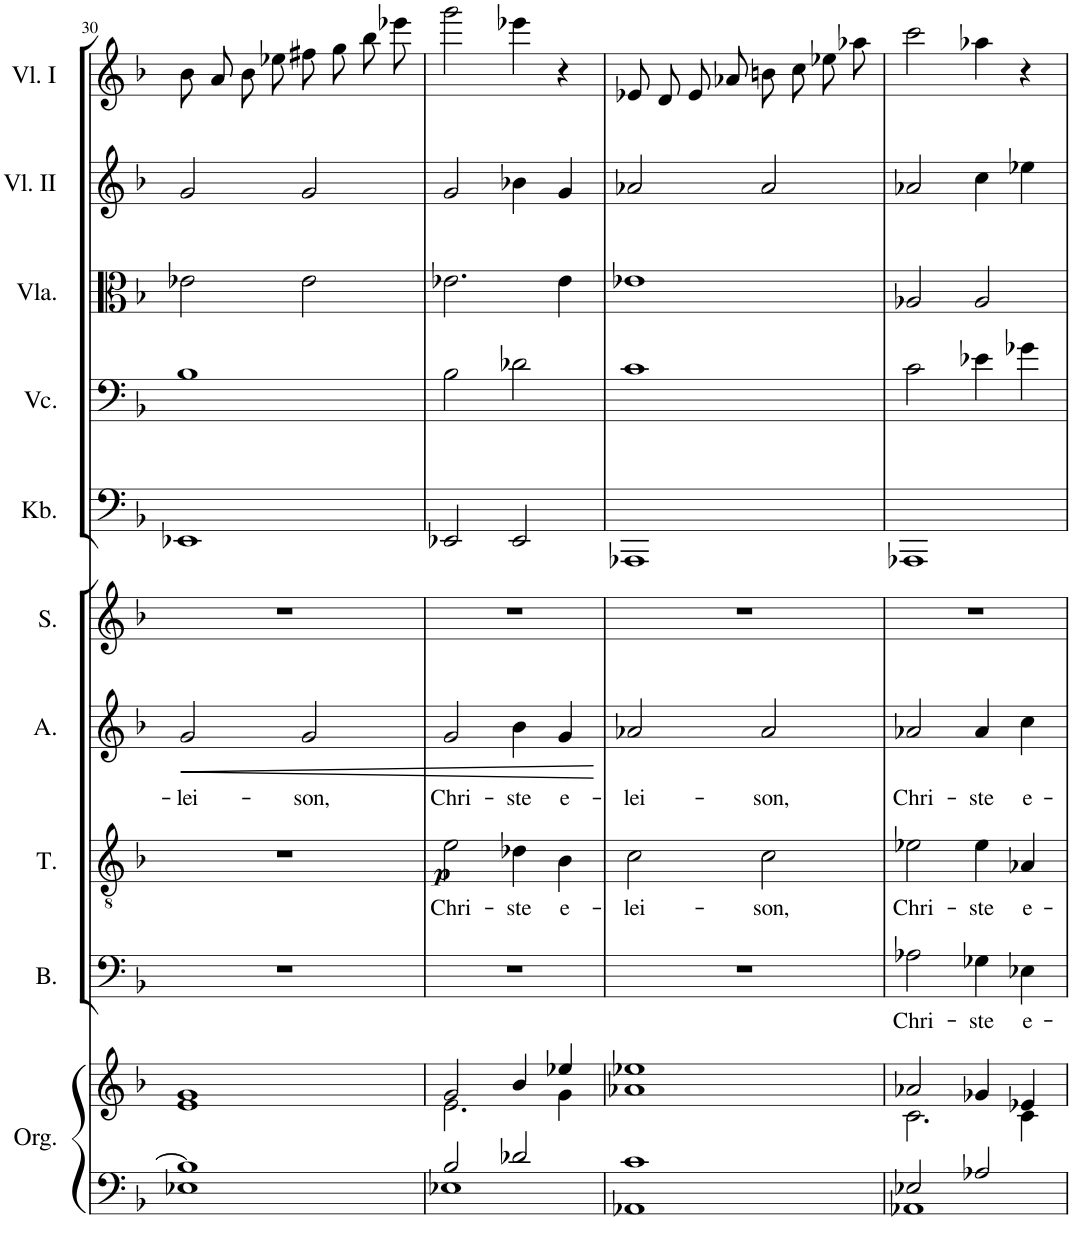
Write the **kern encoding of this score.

**kern	**kern	**kern	**text	**kern	**text	**dynam	**kern	**text	**kern	**kern	**kern	**kern	**kern	**kern
*part10	*part10	*part9	*part9	*part8	*part8	*part8	*part7	*part7	*part6	*part5	*part4	*part3	*part2	*part1
*staff11	*staff10	*staff9	*staff9	*staff8	*staff8	*staff8	*staff7	*staff7	*staff6	*staff5	*staff4	*staff3	*staff2	*staff1
*I"Orgel	*	*I"Bass	*	*I"Tenor	*	*	*I"Alt	*	*I"Sopran	*I"Kontrabass	*I"Violoncello	*I"Viola	*I"Violine II	*I"Violine I
*I'Org.	*	*I'B.	*	*I'T.	*	*	*I'A.	*	*I'S.	*I'Kb.	*I'Vc.	*I'Vla.	*I'Vl. II	*I'Vl. I
!!LO:PB:g=z
*clefF4	*clefG2	*clefF4	*	*clefGv2	*	*	*clefG2	*	*clefG2	*clefF4	*clefF4	*clefC3	*clefG2	*clefG2
*	*	*	*	*	*	*	*	*	*	*Trd7c12	*	*	*	*
*k[b-]	*k[b-]	*k[b-]	*	*k[b-]	*	*	*k[b-]	*	*k[b-]	*k[b-]	*k[b-]	*k[b-]	*k[b-]	*k[b-]
*F:	*F:	*F:	*	*	*	*	*F:	*	*F:	*	*F:	*F:	*F:	*F:
*M4/4	*M4/4	*M4/4	*	*M4/4	*	*	*M4/4	*	*M4/4	*M4/4	*M4/4	*M4/4	*M4/4	*M4/4
*met(c)	*met(c)	*met(c)	*	*met(c)	*	*	*met(c)	*	*met(c)	*met(c)	*met(c)	*met(c)	*met(c)	*met(c)
=30	=30	=30	=30	=30	=30	=30	=30	=30	=30	=30	=30	=30	=30	=30
*^	*^	*	*	*	*	*	*	*	*	*	*	*	*	*
!	!	!	!	!	!	!	!	!	!	!LO:LY:b	!	!	!	!	!	!
1B-]	1E-X	1g	1e	1r	.	1r	.	.	2g/	-lei-	1r	1EE-X	1B-	2e-X\	2g/	8b-/L
.	.	.	.	.	.	.	.	.	.	.	.	.	.	.	.	8a/J
.	.	.	.	.	.	.	.	.	.	.	.	.	.	.	.	8b-\L
.	.	.	.	.	.	.	.	.	.	.	.	.	.	.	.	8ee-X\J
!	!	!	!	!	!	!	!	!	!	!LO:LY:b	!	!	!	!	!	!
.	.	.	.	.	.	.	.	.	2g/	son,	.	.	.	2e-\	2g/	8ff#X\L
.	.	.	.	.	.	.	.	.	.	.	.	.	.	.	.	8gg\J
.	.	.	.	.	.	.	.	.	.	.	.	.	.	.	.	8bb-\L
.	.	.	.	.	.	.	.	.	.	.	.	.	.	.	.	8eee-X\J
=31	=31	=31	=31	=31	=31	=31	=31	=31	=31	=31	=31	=31	=31	=31	=31	=31
!	!	!	!	!	!	!	!LO:LY:b	!LO:DY:b	!	!LO:LY:b	!	!	!	!	!	!
2B-/	1E-X	2g/	2.e\	1r	.	2e\	-Chri-	p	2g/	-Chri-	1r	2EE-X/	2B-\	2.e-X\	2g/	2ggg\
!	!	!	!	!	!	!	!LO:LY:b	!	!	!LO:LY:b	!	!	!	!	!	!
2d-X/	.	4b-/	.	.	.	4d-X\	ste	.	4b-\	ste	.	2EE-/	2d-X\	.	4b-X\	4eee-X\
!	!	!	!	!	!	!	!LO:LY:b	!	!	!LO:LY:b	!	!	!	!	!	!
.	.	4ee-X/	4g\	.	.	4B-\	-e-	.	4g/	-e-	.	.	.	4e-\	4g/	4r
=32	=32	=32	=32	=32	=32	=32	=32	=32	=32	=32	=32	=32	=32	=32	=32	=32
!	!	!	!	!	!	!	!LO:LY:b	!	!	!LO:LY:b	!	!	!	!	!	!
1c	1AA-X	1ee-X	1a-X	1r	.	2c\	-lei-	.	2a-X/	-lei-	1r	1AAA-X	1c	1e-X	2a-X/	8e-X/L
.	.	.	.	.	.	.	.	.	.	.	.	.	.	.	.	8d/J
.	.	.	.	.	.	.	.	.	.	.	.	.	.	.	.	8e-/L
.	.	.	.	.	.	.	.	.	.	.	.	.	.	.	.	8a-X/J
!	!	!	!	!	!	!	!LO:LY:b	!	!	!LO:LY:b	!	!	!	!	!	!
.	.	.	.	.	.	2c\	son,	.	2a-/	son,	.	.	.	.	2a-/	8bn\L
.	.	.	.	.	.	.	.	.	.	.	.	.	.	.	.	8cc\J
.	.	.	.	.	.	.	.	.	.	.	.	.	.	.	.	8ee-X\L
.	.	.	.	.	.	.	.	.	.	.	.	.	.	.	.	8aa-X\J
=33	=33	=33	=33	=33	=33	=33	=33	=33	=33	=33	=33	=33	=33	=33	=33	=33
!	!	!	!	!	!LO:LY:b	!	!LO:LY:b	!	!	!LO:LY:b	!	!	!	!	!	!
2E-X/	1AA-X	2a-X/	2.c\	2A-X\	-Chri-	2e-X\	-Chri-	.	2a-X/	-Chri-	1r	1AAA-X	2c\	2A-X/	2a-X/	2ccc\
!	!	!	!	!	!LO:LY:b	!	!LO:LY:b	!	!	!LO:LY:b	!	!	!	!	!	!
2A-X/	.	4g-X/	.	4G-X\	ste	4e-\	ste	.	4a-/	ste	.	.	4e-X\	2A-/	4cc\	4aa-X\
!	!	!	!	!	!LO:LY:b	!	!LO:LY:b	!	!	!LO:LY:b	!	!	!	!	!	!
.	.	4e-X/	4c\	4E-X\	-e-	4A-X/	-e-	.	4cc\	-e-	.	.	4g-X\	.	4ee-X\	4r
*v	*v	*	*	*	*	*	*	*	*	*	*	*	*	*	*	*
*	*v	*v	*	*	*	*	*	*	*	*	*	*	*	*	*
=	=	=	=	=	=	=	=	=	=	=	=	=	=	=
*-	*-	*-	*-	*-	*-	*-	*-	*-	*-	*-	*-	*-	*-	*-
